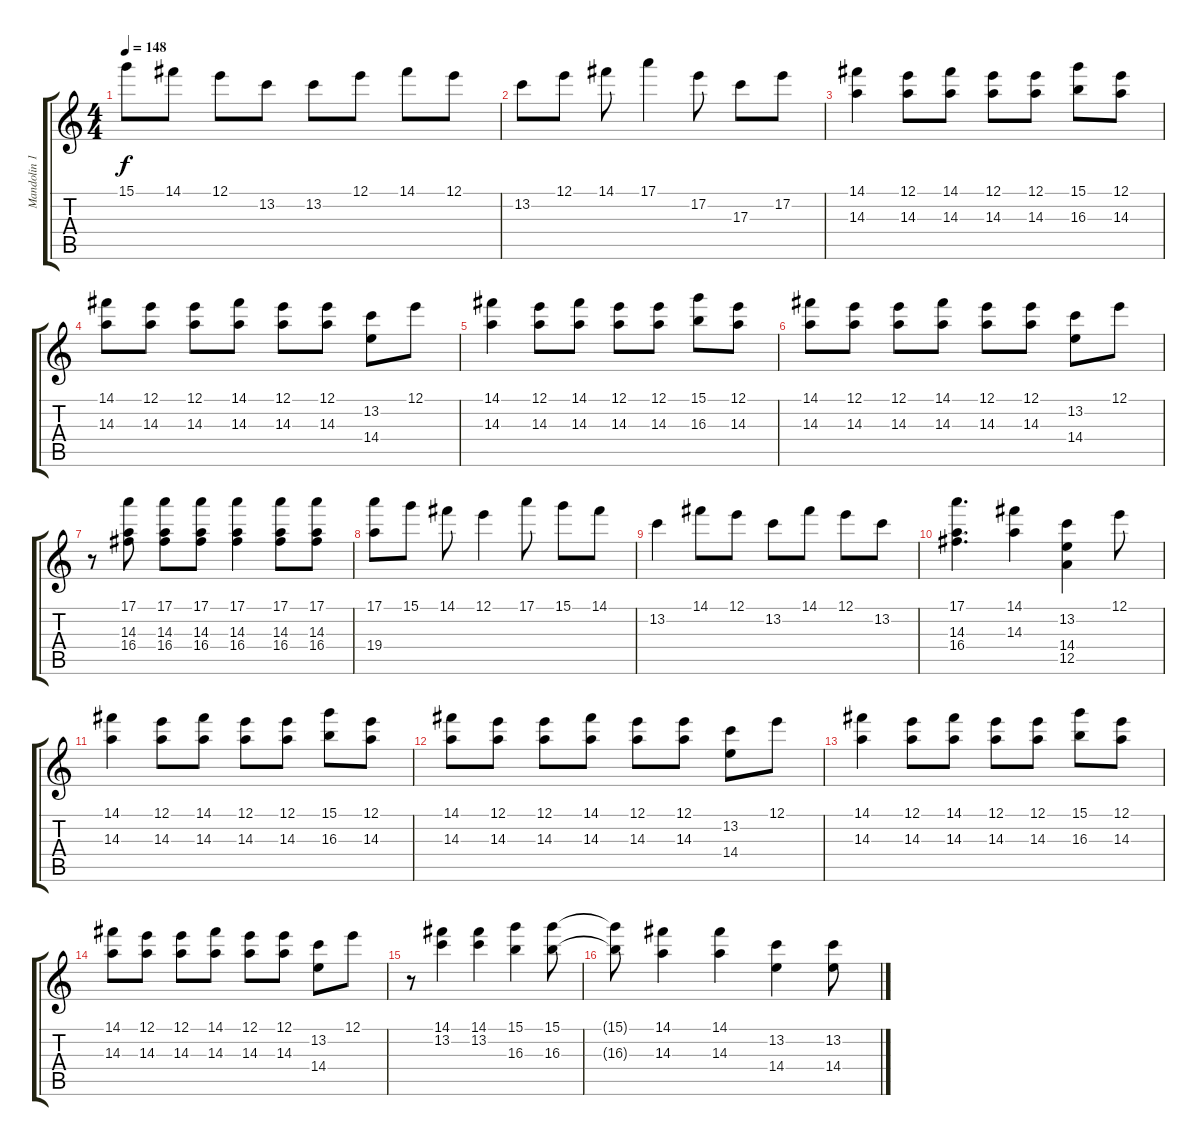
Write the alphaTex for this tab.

\track ("Mandolin 1" "Mandolin 1") {instrument acousticguitarnylon}
\staff {score tabs}
\tuning (E4 B3 G3 D3 A2 E2) {hide}
\ts (4 4)
\tempo 148
\clef g2
\ks c
15.1.8{dy f} 14.1.8 12.1.8 13.2.8 13.2.8 12.1.8 14.1.8 12.1.8 |
13.2.8 12.1.8 14.1.8 17.1.4 17.2.8 17.3.8 17.2.8 |
(14.1 14.3).4 (12.1 14.3).8 (14.1 14.3).8 (12.1 14.3).8 (12.1 14.3).8 (15.1 16.3).8 (12.1 14.3).8 |
(14.1 14.3).8 (12.1 14.3).8 (12.1 14.3).8 (14.1 14.3).8 (12.1 14.3).8 (12.1 14.3).8 (13.2 14.4).8 12.1.8 |
(14.1 14.3).4 (12.1 14.3).8 (14.1 14.3).8 (12.1 14.3).8 (12.1 14.3).8 (15.1 16.3).8 (12.1 14.3).8 |
(14.1 14.3).8 (12.1 14.3).8 (12.1 14.3).8 (14.1 14.3).8 (12.1 14.3).8 (12.1 14.3).8 (13.2 14.4).8 12.1.8 |
r.8 (17.1 14.3 16.4).8 (17.1 14.3 16.4).8 (17.1 14.3 16.4).8 (17.1 14.3 16.4).4 (17.1 14.3 16.4).8 (17.1 14.3 16.4).8 |
(17.1 19.4).8 15.1.8 14.1.8 12.1.4 17.1.8 15.1.8 14.1.8 |
13.2.4 14.1.8 12.1.8 13.2.8 14.1.8 12.1.8 13.2.8 |
(17.1 14.3 16.4).4{d} (14.1 14.3).4 (13.2 14.4 12.5).4 12.1.8 |
(14.1 14.3).4 (12.1 14.3).8 (14.1 14.3).8 (12.1 14.3).8 (12.1 14.3).8 (15.1 16.3).8 (12.1 14.3).8 |
(14.1 14.3).8 (12.1 14.3).8 (12.1 14.3).8 (14.1 14.3).8 (12.1 14.3).8 (12.1 14.3).8 (13.2 14.4).8 12.1.8 |
(14.1 14.3).4 (12.1 14.3).8 (14.1 14.3).8 (12.1 14.3).8 (12.1 14.3).8 (15.1 16.3).8 (12.1 14.3).8 |
(14.1 14.3).8 (12.1 14.3).8 (12.1 14.3).8 (14.1 14.3).8 (12.1 14.3).8 (12.1 14.3).8 (13.2 14.4).8 12.1.8 |
r.8 (14.1 13.2).4 (14.1 13.2).4 (15.1 16.3).4 (15.1 16.3).8 |
(15.1{t} 16.3{t}).8 (14.1 14.3).4 (14.1 14.3).4 (13.2 14.4).4 (13.2 14.4).8
